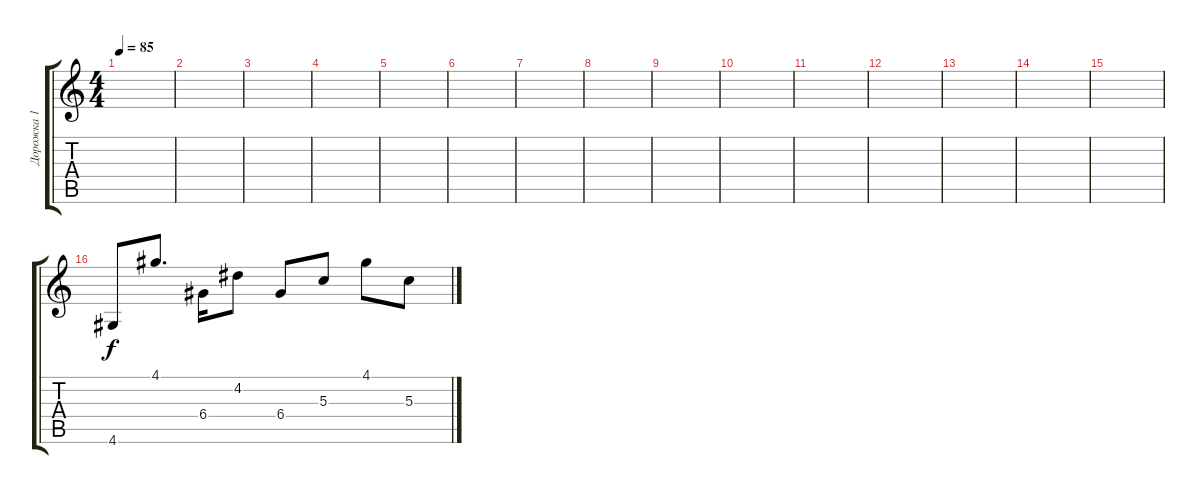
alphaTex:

\track ("Дорожка 1" "Дорожка 1") {instrument acousticguitarsteel}
\staff {score tabs}
\tuning (E4 B3 G3 D3 A2 E2) {hide}
\ts (4 4)
\tempo 85
\clef g2
\ks c
|
|
|
|
|
|
|
|
|
|
|
|
|
|
|
4.6.8 4.1.8{d} 6.4.16 4.2.8 6.4.8 5.3.8 4.1.8 5.3.8
